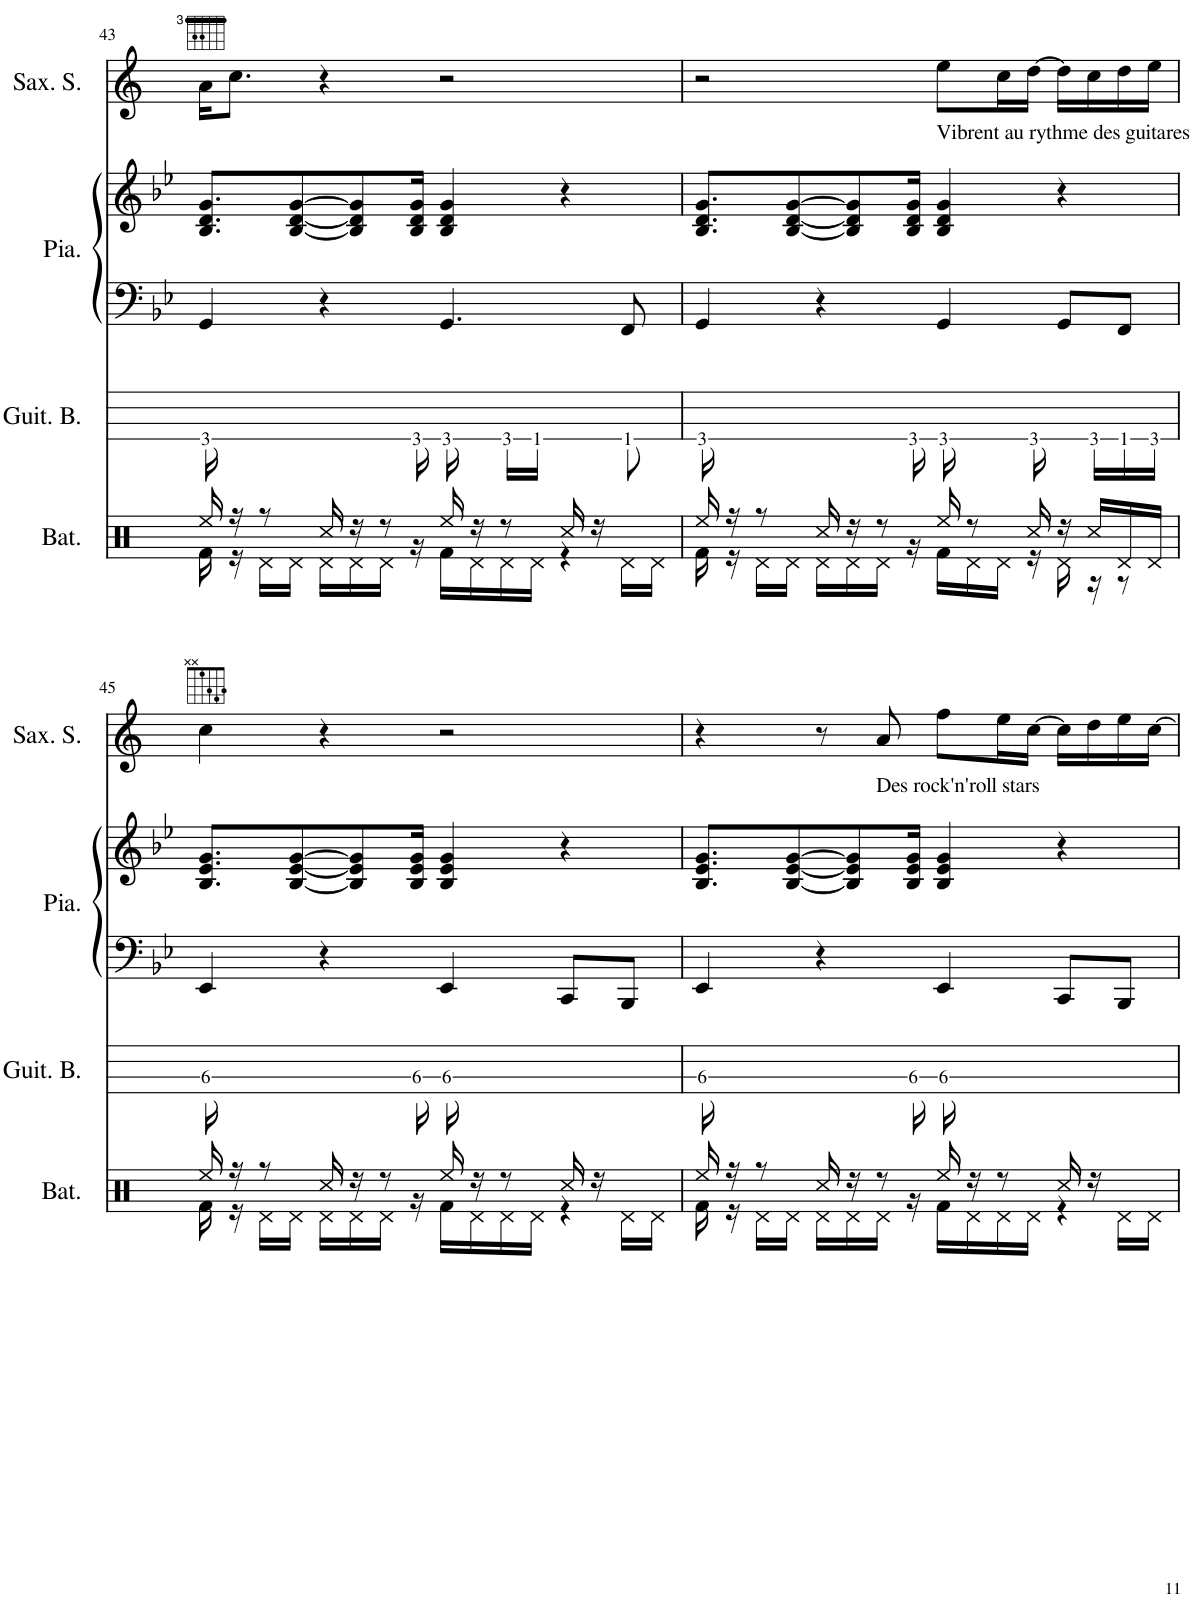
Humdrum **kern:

**kern	**kern	**kern	**kern	**kern
*part4	*part3	*part2	*part2	*part1
*staff5	*staff4	*staff3	*staff2	*staff1
*I"Batterie	*I"Guitare basse	*I"Piano	*	*I"Saxophone soprano
*I'Bat.	*I'Guit. B.	*I'Pia.	*	*I'Sax. S.
!!LO:PB:g=z
*clefX	*	*clefF4	*clefG2	*clefG2
*	*Trd7c12	*	*	*Trd1c2
*k[]	*k[b-e-]	*k[b-e-]	*k[b-e-]	*k[]
*M4/4	*M4/4	*M4/4	*M4/4	*M4/4
=43	=43	=43	=43	=43
*^	*	*	*	*
16Ree/	16Rf\	16GG\	4GG/	8.B-/ 8.d/ 8.g/L	16a\KL
16r	16r	4r	.	.	8.cc\J
8r	16Rd\LL	.	.	.	.
.	16Rd\JJ	.	.	[8B-/ [8d/ [8g/	.
16Rcc/	16Rd\LL	.	4r	.	4r
16r	16Rd\	8r	.	8B-/] 8d/] 8g/]	.
8r	16Rd\JJ	.	.	.	.
.	16r	16GG\	.	16B-/ 16d/ 16g/Jk	.
16Ree/	16Rf\LL	16GG\	4.GG/	4B-/ 4d/ 4g/	2r
16r	16Rd\	16r	.	.	.
8r	16Rd\	16GG\LL	.	.	.
.	16Rd\JJ	16FF\JJ	.	.	.
16Rcc/	4r	8r	.	4r	.
16r	.	.	.	.	.
16Rd\LL	.	8FF\	8FF/	.	.
16Rd\JJ	.	.	.	.	.
=44	=44	=44	=44	=44	=44
16Ree/	16Rf\	16GG\	4GG/	8.B-/ 8.d/ 8.g/L	2r
16r	16r	4r	.	.	.
8r	16Rd\LL	.	.	.	.
.	16Rd\JJ	.	.	[8B-/ [8d/ [8g/	.
16Rcc/	16Rd\LL	.	4r	.	.
16r	16Rd\	8r	.	8B-/] 8d/] 8g/]	.
8r	16Rd\JJ	.	.	.	.
.	16r	16GG\	.	16B-/ 16d/ 16g/Jk	.
!	!	!	!	!	!LO:TX:b:t=Vibrent au rythme des guitares
16Ree/	16Rf\LL	16GG\	4GG/	4B-/ 4d/ 4g/	8ee\L
8r	16Rd\	8r	.	.	.
.	16Rd\JJ	.	.	.	16cc\L
16Rcc/	16r	16GG\	.	.	[16dd\JJ
16r	16Rd\	16r	8GG/L	4r	16dd\LL]
16Rcc/LL	16r	16GG\LL	.	.	16cc\
16Rd/	8r	16FF\	8FF/J	.	16dd\
16Rd/JJ	.	16GG\JJ	.	.	16ee\JJ
!!LO:LB:g=z
=45	=45	=45	=45	=45	=45
16Ree/	16Rf\	16E-\	4EE-/	8.B-/ 8.e-/ 8.g/L	4cc\
16r	16r	4r	.	.	.
8r	16Rd\LL	.	.	.	.
.	16Rd\JJ	.	.	[8B-/ [8e-/ [8g/	.
16Rcc/	16Rd\LL	.	4r	.	4r
16r	16Rd\	8r	.	8B-/] 8e-/] 8g/]	.
8r	16Rd\JJ	.	.	.	.
.	16r	16E-\	.	16B-/ 16e-/ 16g/Jk	.
16Ree/	16Rf\LL	16E-\	4EE-/	4B-/ 4e-/ 4g/	2r
16r	16Rd\	4r	.	.	.
8r	16Rd\	.	.	.	.
.	16Rd\JJ	.	.	.	.
16Rcc/	4r	.	8CC/L	4r	.
16r	.	8r	.	.	.
16Rd\LL	.	.	8BBB-/J	.	.
16Rd\JJ	.	16r	.	.	.
=46	=46	=46	=46	=46	=46
16Ree/	16Rf\	16E-\	4EE-/	8.B-/ 8.e-/ 8.g/L	4r
16r	16r	4r	.	.	.
8r	16Rd\LL	.	.	.	.
.	16Rd\JJ	.	.	[8B-/ [8e-/ [8g/	.
16Rcc/	16Rd\LL	.	4r	.	8r
16r	16Rd\	8r	.	8B-/] 8e-/] 8g/]	.
!	!	!	!	!	!LO:TX:b:t=Des rock'n'roll stars
8r	16Rd\JJ	.	.	.	8a/
.	16r	16E-\	.	16B-/ 16e-/ 16g/Jk	.
16Ree/	16Rf\LL	16E-\	4EE-/	4B-/ 4e-/ 4g/	8ff\L
16r	16Rd\	4r	.	.	.
8r	16Rd\	.	.	.	16ee\L
.	16Rd\JJ	.	.	.	[16cc\JJ
16Rcc/	4r	.	8CC/L	4r	16cc\LL]
16r	.	8r	.	.	16dd\
16Rd\LL	.	.	8BBB-/J	.	16ee\
16Rd\JJ	.	16r	.	.	[16cc\JJ
*v	*v	*	*	*	*
=	=	=	=	=
*-	*-	*-	*-	*-
